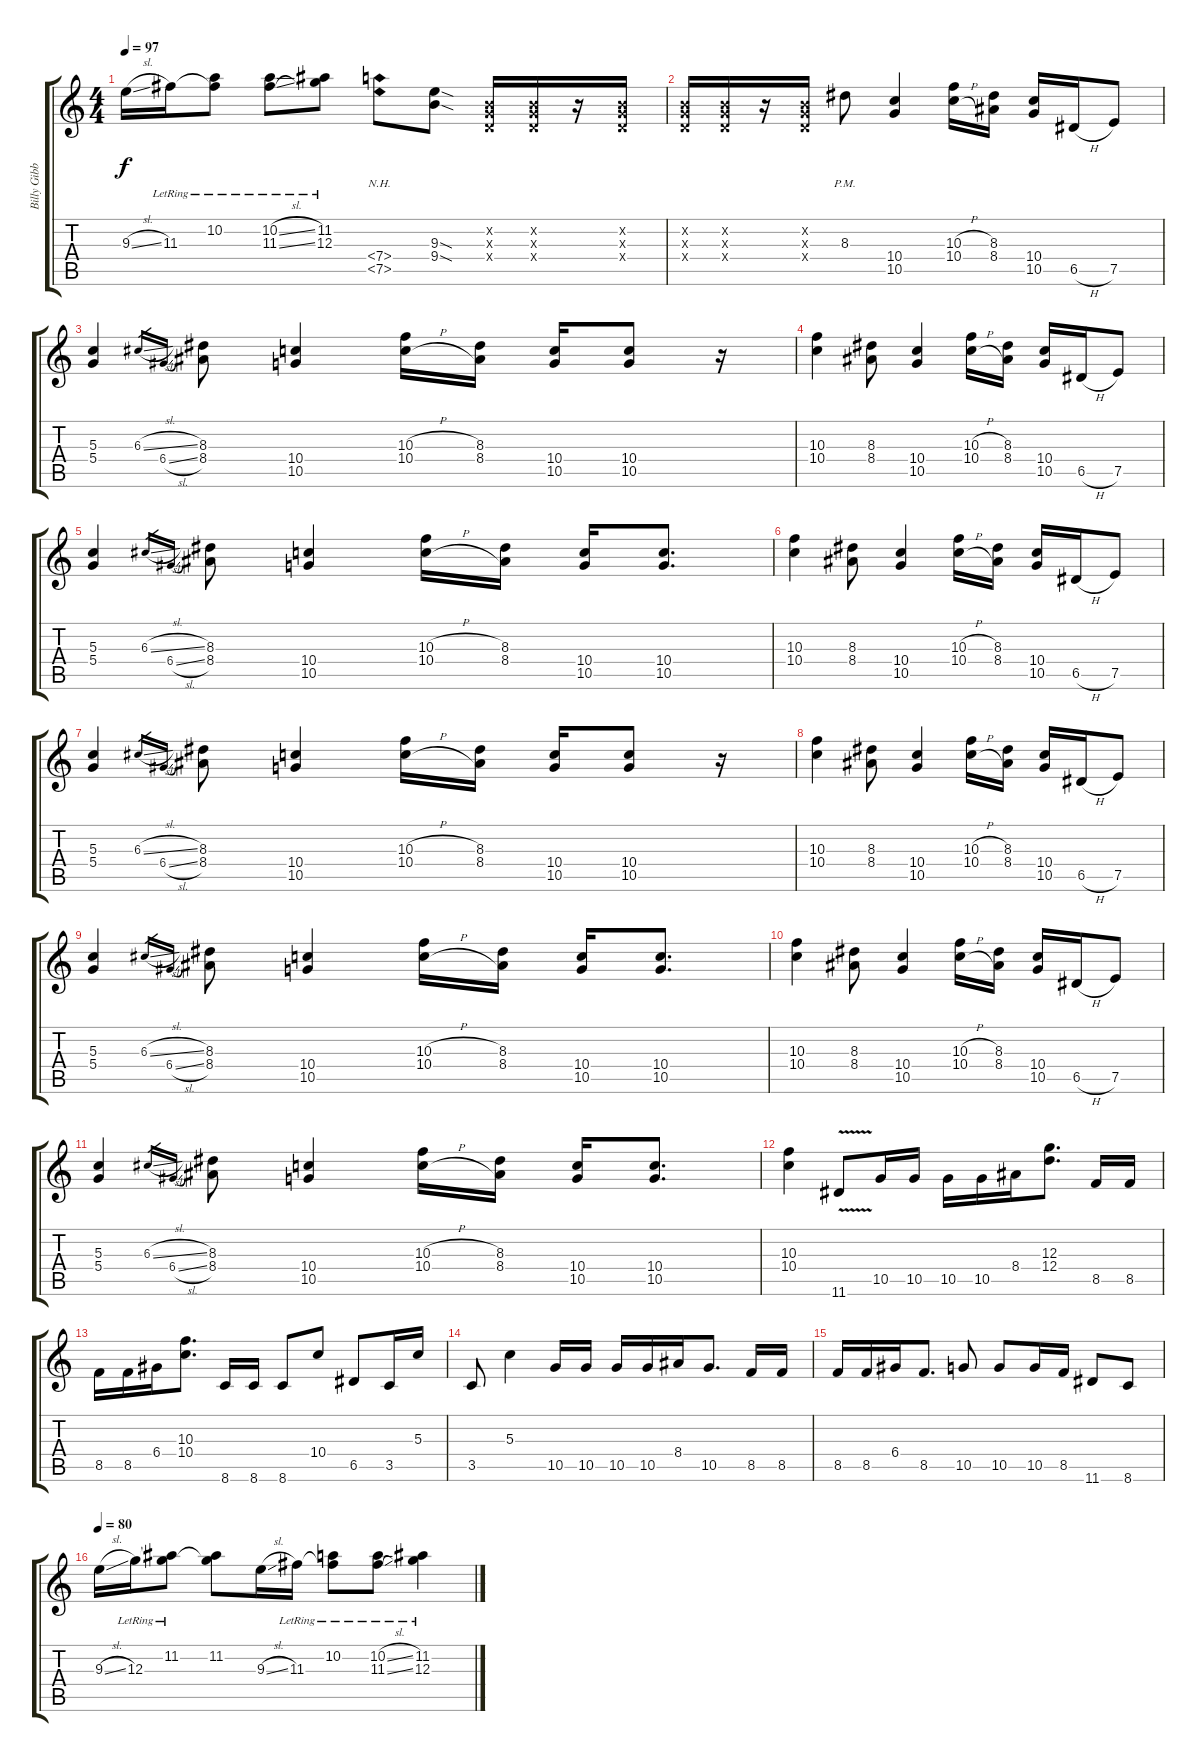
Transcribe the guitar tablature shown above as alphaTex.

\track ("Billy Gibbons Guitar" "Billy Gibb") {instrument overdrivenguitar}
\staff {score tabs}
\tuning (E4 B3 G3 D3 A2 E2) {hide}
\ts (4 4)
\tempo 97
\clef g2
\ks c
9.3{sl}.16{dy f} 11.3{lr}.16 (10.2{lr} 11.3{t}).8 (10.2{sl lr} 11.3{sl lr}).8 (11.2{lr} 12.3{lr}).8 (7.4{nh} 7.5{nh}).8 (9.3{sod} 9.4{sod}).8 (0.2{x} 0.3{x} 0.4{x}).16 (0.2{x} 0.3{x} 0.4{x}).16 r.16 (0.2{x} 0.3{x} 0.4{x}).16 |
(0.2{x} 0.3{x} 0.4{x}).16 (0.2{x} 0.3{x} 0.4{x}).16 r.16 (0.2{x} 0.3{x} 0.4{x}).16 8.3{pm}.8 (10.4 10.5).4 (10.3{h} 10.4{h}).16 (8.3 8.4).16 (10.4 10.5).16 6.5{h}.16 7.5.8 |
(5.3 5.4).4 6.3{sl}.16{gr} 6.4{sl}.16{gr} (8.3 8.4).8 (10.4 10.5).4 (10.3{h} 10.4{h}).16 (8.3 8.4).16 (10.4 10.5).16 (10.4 10.5).8 r.16 |
(10.3 10.4).4 (8.3 8.4).8 (10.4 10.5).4 (10.3{h} 10.4{h}).16 (8.3 8.4).16 (10.4 10.5).16 6.5{h}.16 7.5.8 |
(5.3 5.4).4 6.3{sl}.16{gr} 6.4{sl}.16{gr} (8.3 8.4).8 (10.4 10.5).4 (10.3{h} 10.4{h}).16 (8.3 8.4).16 (10.4 10.5).16 (10.4 10.5).8{d} |
(10.3 10.4).4 (8.3 8.4).8 (10.4 10.5).4 (10.3{h} 10.4{h}).16 (8.3 8.4).16 (10.4 10.5).16 6.5{h}.16 7.5.8 |
(5.3 5.4).4 6.3{sl}.16{gr} 6.4{sl}.16{gr} (8.3 8.4).8 (10.4 10.5).4 (10.3{h} 10.4{h}).16 (8.3 8.4).16 (10.4 10.5).16 (10.4 10.5).8 r.16 |
(10.3 10.4).4 (8.3 8.4).8 (10.4 10.5).4 (10.3{h} 10.4{h}).16 (8.3 8.4).16 (10.4 10.5).16 6.5{h}.16 7.5.8 |
(5.3 5.4).4 6.3{sl}.16{gr} 6.4{sl}.16{gr} (8.3 8.4).8 (10.4 10.5).4 (10.3{h} 10.4{h}).16 (8.3 8.4).16 (10.4 10.5).16 (10.4 10.5).8{d} |
(10.3 10.4).4 (8.3 8.4).8 (10.4 10.5).4 (10.3{h} 10.4{h}).16 (8.3 8.4).16 (10.4 10.5).16 6.5{h}.16 7.5.8 |
(5.3 5.4).4 6.3{sl}.16{gr} 6.4{sl}.16{gr} (8.3 8.4).8 (10.4 10.5).4 (10.3{h} 10.4{h}).16 (8.3 8.4).16 (10.4 10.5).16 (10.4 10.5).8{d} |
(10.3 10.4).4 11.6{v}.8 10.5.16 10.5.16 10.5.16 10.5.16 8.4.16 (12.3 12.4).8{d} 8.5.16 8.5.16 |
8.5.16 8.5.16 6.4.16 (10.3 10.4).8{d} 8.6.16 8.6.16 8.6.8 10.4.8 6.5.8 3.5.16 5.3.16 |
3.5.8 5.3.4 10.5.16 10.5.16 10.5.16 10.5.16 8.4.16 10.5.8{d} 8.5.16 8.5.16 |
8.5.16 8.5.16 6.4.16 8.5.8{d} 10.5.8 10.5.8 10.5.16 8.5.16 11.6.8 8.6.8 |
\tempo 80
9.3{sl}.16 12.3{lr}.16 (11.2{lr} 12.3{t}).8 (11.2 12.3{t}).8 9.3{sl}.16 11.3{lr}.16 (10.2{lr} 11.3{t}).8 (10.2{sl lr} 11.3{sl lr}).8 (11.2{lr} 12.3{lr}).4
